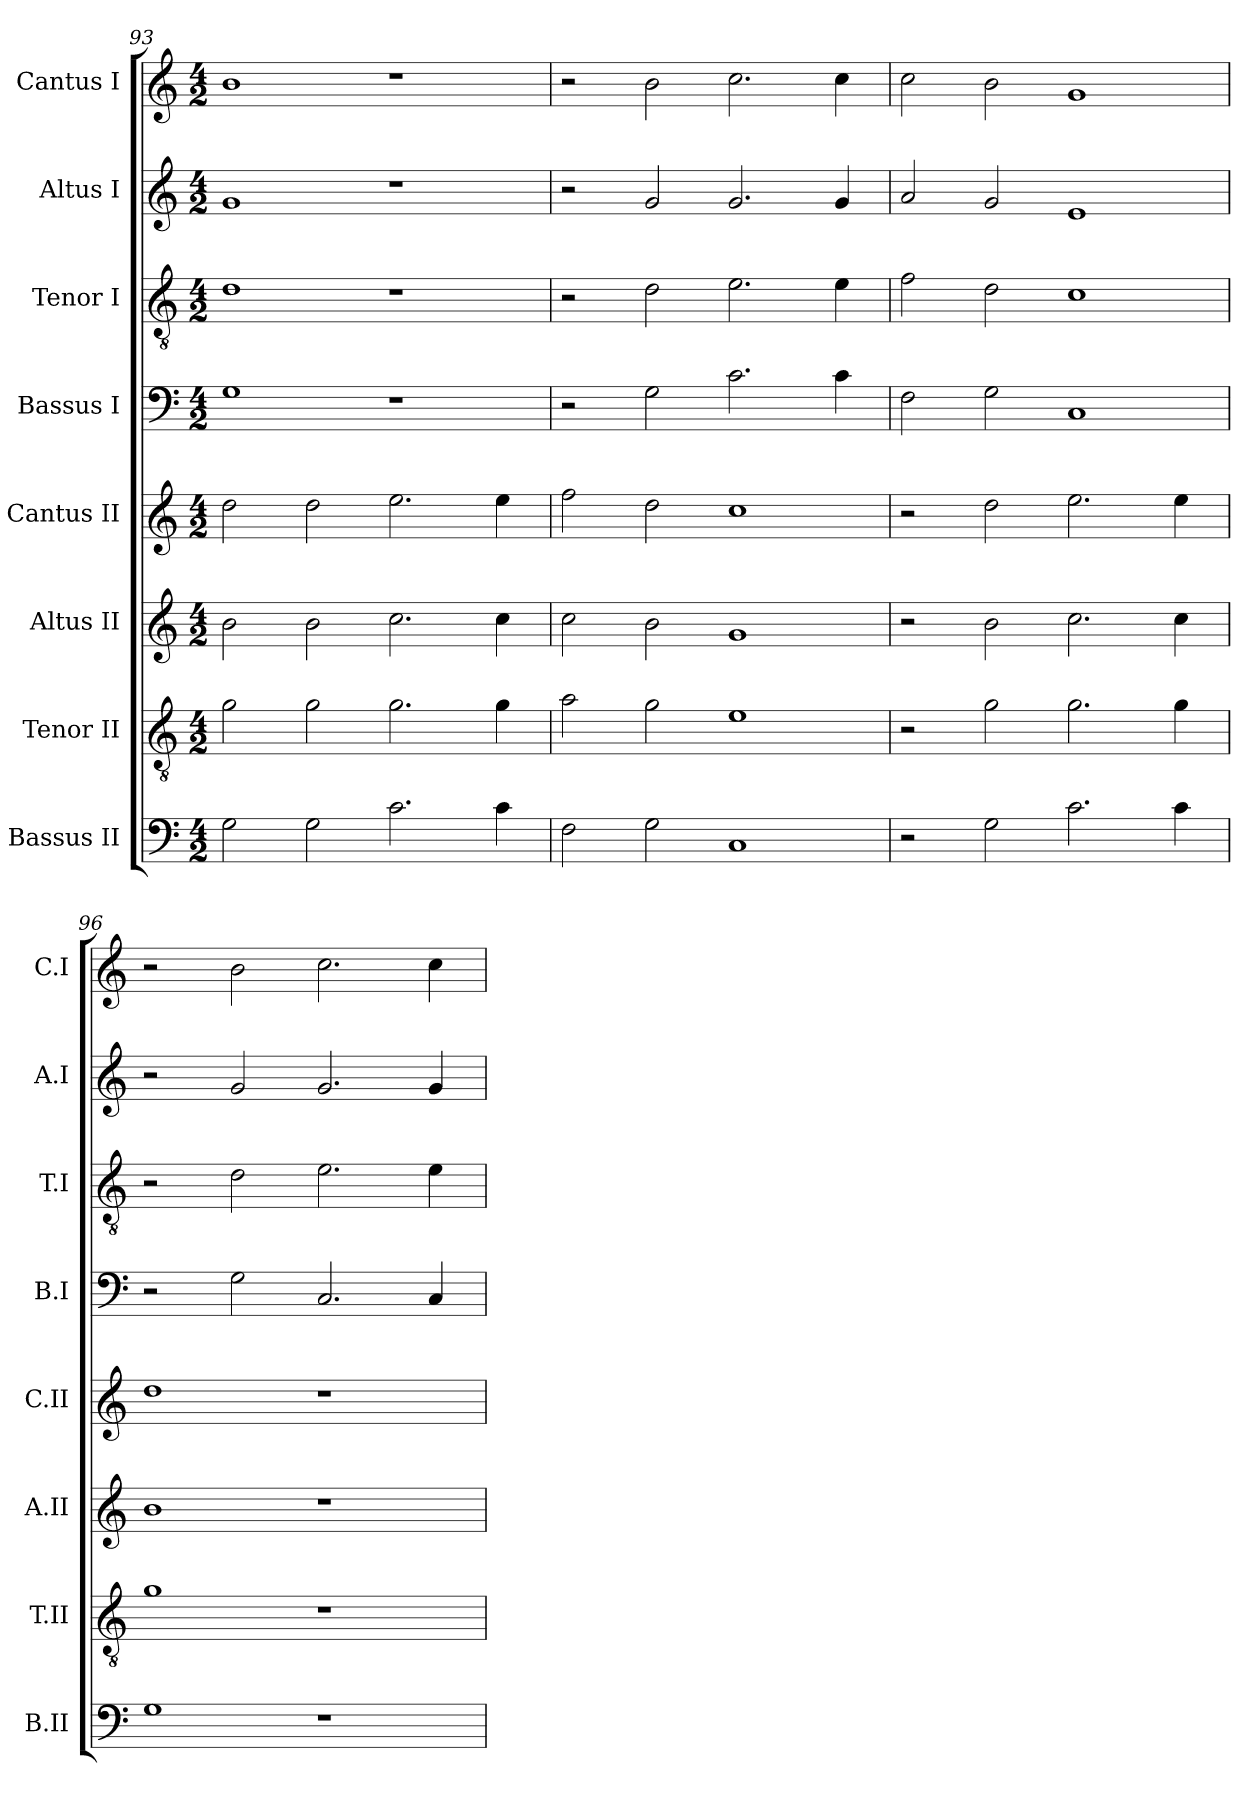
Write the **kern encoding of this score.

**kern	**kern	**kern	**kern	**kern	**kern	**kern	**kern
*part8	*part7	*part6	*part5	*part4	*part3	*part2	*part1
*staff8	*staff7	*staff6	*staff5	*staff4	*staff3	*staff2	*staff1
*I"Bassus II	*I"Tenor II	*I"Altus II	*I"Cantus II	*I"Bassus I	*I"Tenor I	*I"Altus I	*I"Cantus I
*I'B.II	*I'T.II	*I'A.II	*I'C.II	*I'B.I	*I'T.I	*I'A.I	*I'C.I
*clefF4	*clefGv2	*clefG2	*clefG2	*clefF4	*clefGv2	*clefG2	*clefG2
*	*ITrd7c12	*	*	*	*ITrd7c12	*	*
*k[]	*k[]	*k[]	*k[]	*k[]	*k[]	*k[]	*k[]
*C:	*C:	*C:	*C:	*C:	*C:	*C:	*C:
*M4/2	*M4/2	*M4/2	*M4/2	*M4/2	*M4/2	*M4/2	*M4/2
=93	=93	=93	=93	=93	=93	=93	=93
2G\	2G\	2b\	2dd\	1G\	1D\	1g/	1b\
2G\	2G\	2b\	2dd\	.	.	.	.
2.c\	2.G\	2.cc\	2.ee\	1r	1r	1r	1r
4c\	4G\	4cc\	4ee\	.	.	.	.
=94	=94	=94	=94	=94	=94	=94	=94
2F\	2A\	2cc\	2ff\	2r	2r	2r	2r
2G\	2G\	2b\	2dd\	2G\	2D\	2g/	2b\
1C/	1E\	1g/	1cc\	2.c\	2.E\	2.g/	2.cc\
.	.	.	.	4c\	4E\	4g/	4cc\
=95	=95	=95	=95	=95	=95	=95	=95
2r	2r	2r	2r	2F\	2F\	2a/	2cc\
2G\	2G\	2b\	2dd\	2G\	2D\	2g/	2b\
2.c\	2.G\	2.cc\	2.ee\	1C/	1C\	1e/	1g/
4c\	4G\	4cc\	4ee\	.	.	.	.
=96	=96	=96	=96	=96	=96	=96	=96
1G\	1G\	1b\	1dd\	2r	2r	2r	2r
.	.	.	.	2G\	2D\	2g/	2b\
1r	1r	1r	1r	2.C/	2.E\	2.g/	2.cc\
.	.	.	.	4C/	4E\	4g/	4cc\
=	=	=	=	=	=	=	=
*-	*-	*-	*-	*-	*-	*-	*-
